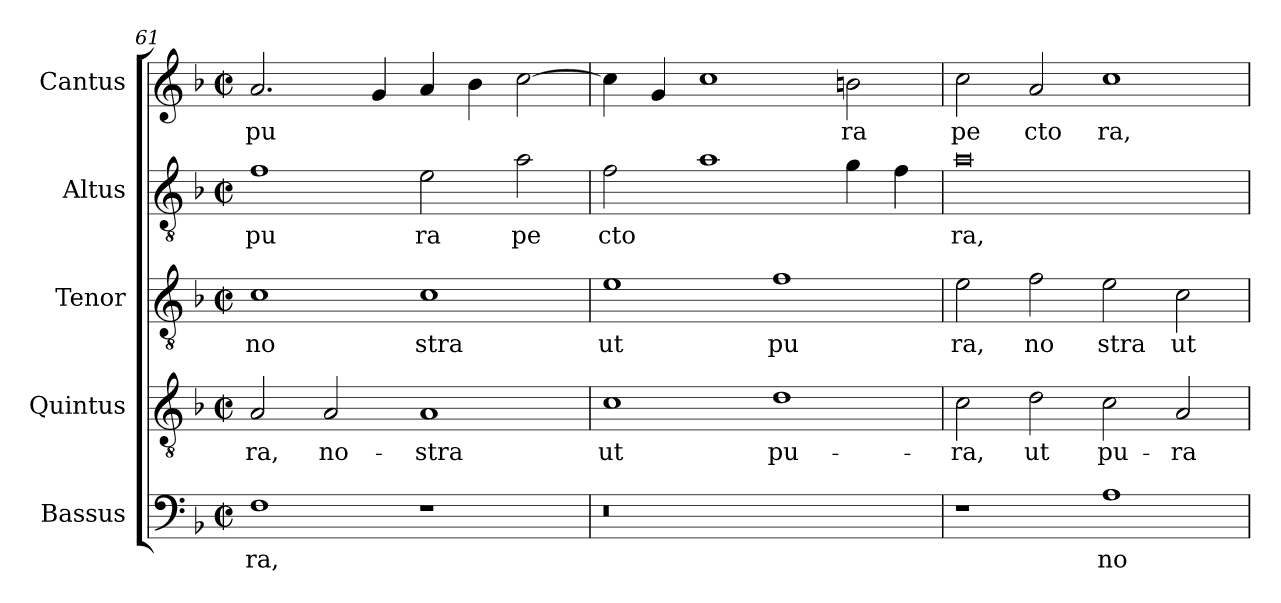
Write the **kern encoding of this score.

**kern	**text	**kern	**text	**kern	**text	**kern	**text	**kern	**text
*part5	*part5	*part4	*part4	*part3	*part3	*part2	*part2	*part1	*part1
*staff5	*staff5	*staff4	*staff4	*staff3	*staff3	*staff2	*staff2	*staff1	*staff1
*I"Bassus	*	*I"Quintus	*	*I"Tenor	*	*I"Altus	*	*I"Cantus	*
*clefF4	*	*clefGv2	*	*clefGv2	*	*clefGv2	*	*clefG2	*
*k[b-]	*	*k[b-]	*	*k[b-]	*	*k[b-]	*	*k[b-]	*
*F:	*	*F:	*	*F:	*	*F:	*	*F:	*
*M2/2	*	*M2/2	*	*M2/2	*	*M2/2	*	*M2/2	*
*met(c|)	*	*met(c|)	*	*met(c|)	*	*met(c|)	*	*met(c|)	*
=61	=61	=61	=61	=61	=61	=61	=61	=61	=61
!	!LO:LY:b:cj	!	!LO:LY:b:cj	!	!LO:LY:b:cj	!	!LO:LY:b:cj	!	!LO:LY:b
1F	-ra,	2A/	-ra,	1c	no	1f	pu	2.a/	pu
!	!	!	!LO:LY:b:cj	!	!	!	!	!	!
.	.	2A/	no-	.	.	.	.	.	.
.	.	.	.	.	.	.	.	4g/	.
!	!	!	!LO:LY:b:cj	!	!LO:LY:b:cj	!	!LO:LY:b:cj	!	!
1r	.	1A	-stra	1c	stra	2e\	ra	4a/	.
.	.	.	.	.	.	.	.	4b-\	.
!	!	!	!	!	!	!	!LO:LY:b:cj	!	!
.	.	.	.	.	.	2a\	pe	[>2cc\	.
=62	=62	=62	=62	=62	=62	=62	=62	=62	=62
!	!	!	!LO:LY:b:cj	!	!LO:LY:b:cj	!	!LO:LY:b	!	!
0r	.	1c	ut	1e	ut	2f\	cto	4cc\]	.
.	.	.	.	.	.	.	.	4g/	.
.	.	.	.	.	.	1a	.	1cc	.
!	!	!	!LO:LY:b:cj	!	!LO:LY:b:cj	!	!	!	!
.	.	1d	pu-	1f	pu	.	.	.	.
!	!	!	!	!	!	!	!	!	!LO:LY:b:cj
.	.	.	.	.	.	4g\	.	2b\	ra
.	.	.	.	.	.	4f\	.	.	.
=63	=63	=63	=63	=63	=63	=63	=63	=63	=63
!	!	!	!LO:LY:b:cj	!	!LO:LY:b:cj	!	!LO:LY:b:cj	!	!LO:LY:b:cj
1r	.	2c\	-ra,	2e\	ra,	0a	ra,	2cc\	pe
!	!	!	!LO:LY:b:cj	!	!LO:LY:b:cj	!	!	!	!LO:LY:b:cj
.	.	2d\	ut	2f\	no	.	.	2a/	cto
!	!LO:LY:b:cj	!	!LO:LY:b:cj	!	!LO:LY:b:cj	!	!	!	!LO:LY:b:cj
1A	no-	2c\	pu-	2e\	stra	.	.	1cc	ra,
!	!	!	!LO:LY:b:cj	!	!LO:LY:b:cj	!	!	!	!
.	.	2A/	-ra	2c\	ut	.	.	.	.
=	=	=	=	=	=	=	=	=	=
*-	*-	*-	*-	*-	*-	*-	*-	*-	*-
